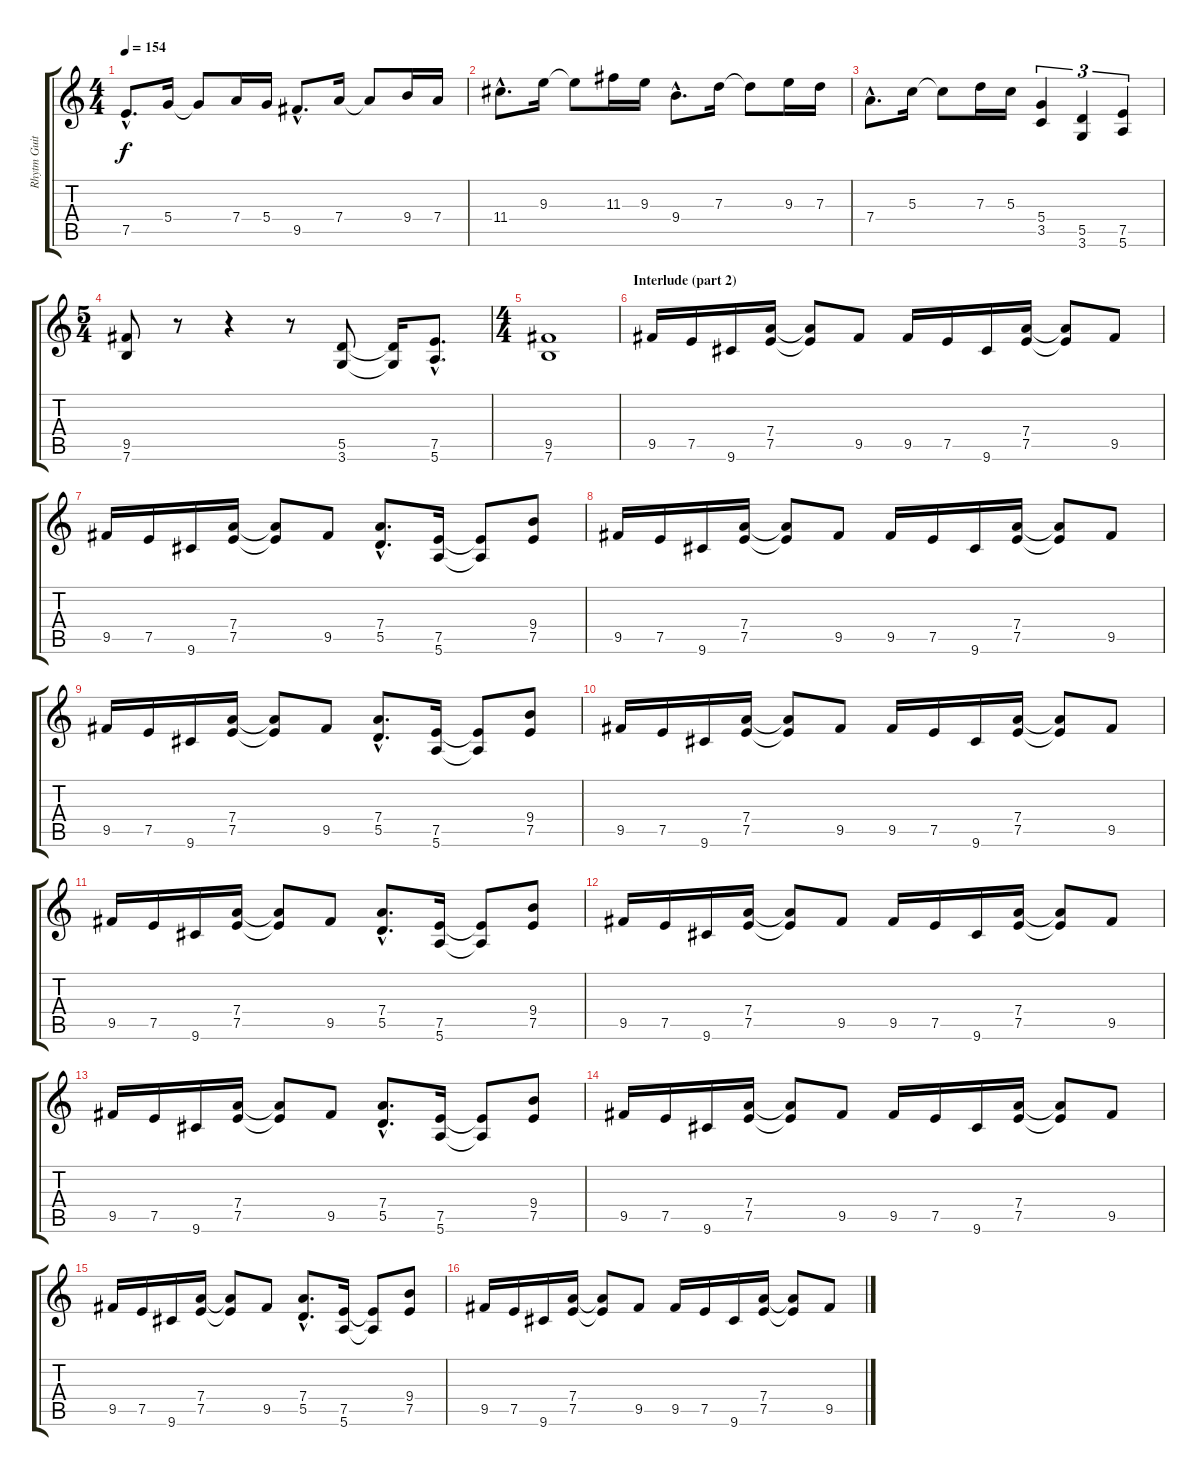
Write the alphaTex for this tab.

\track ("Rhytm Guitar" "Rhytm Guit") {instrument distortionguitar}
\staff {score tabs}
\tuning (E4 B3 G3 D3 A2 E2) {hide}
\ts (4 4)
\tempo 154
\clef g2
\ks c
7.5{hac}.8{d dy f} 5.4.16 5.4{t}.8 7.4.16 5.4.16 9.5{hac}.8{d} 7.4.16 7.4{t}.8 9.4.16 7.4.16 |
11.4{hac}.8{d} 9.3.16 9.3{t}.8 11.3.16 9.3.16 9.4{hac}.8{d} 7.3.16 7.3{t}.8 9.3.16 7.3.16 |
7.4{hac}.8{d} 5.3.16 5.3{t}.8 7.3.16 5.3.16 (5.4 3.5).4{tu (3 2)} (5.5 3.6).4{tu (3 2)} (7.5 5.6).4{tu (3 2)} |
\ts (5 4)
(9.5 7.6).8 r.8 r.4 r.8 (5.5 3.6).8 (5.5{t} 3.6{t}).16 (7.5{hac} 5.6{hac}).8{d} |
\ts (4 4)
(9.5 7.6).1 |
\section ("" "Interlude (part 2)")
9.5.16 7.5.16 9.6.16 (7.4 7.5).16 (7.4{t} 7.5{t}).8 9.5.8 9.5.16 7.5.16 9.6.16 (7.4 7.5).16 (7.4{t} 7.5{t}).8 9.5.8 |
9.5.16 7.5.16 9.6.16 (7.4 7.5).16 (7.4{t} 7.5{t}).8 9.5.8 (7.4{hac} 5.5{hac}).8{d} (7.5 5.6).16 (7.5{t} 5.6{t}).8 (9.4 7.5).8 |
9.5.16 7.5.16 9.6.16 (7.4 7.5).16 (7.4{t} 7.5{t}).8 9.5.8 9.5.16 7.5.16 9.6.16 (7.4 7.5).16 (7.4{t} 7.5{t}).8 9.5.8 |
9.5.16 7.5.16 9.6.16 (7.4 7.5).16 (7.4{t} 7.5{t}).8 9.5.8 (7.4{hac} 5.5{hac}).8{d} (7.5 5.6).16 (7.5{t} 5.6{t}).8 (9.4 7.5).8 |
9.5.16 7.5.16 9.6.16 (7.4 7.5).16 (7.4{t} 7.5{t}).8 9.5.8 9.5.16 7.5.16 9.6.16 (7.4 7.5).16 (7.4{t} 7.5{t}).8 9.5.8 |
9.5.16 7.5.16 9.6.16 (7.4 7.5).16 (7.4{t} 7.5{t}).8 9.5.8 (7.4{hac} 5.5{hac}).8{d} (7.5 5.6).16 (7.5{t} 5.6{t}).8 (9.4 7.5).8 |
9.5.16 7.5.16 9.6.16 (7.4 7.5).16 (7.4{t} 7.5{t}).8 9.5.8 9.5.16 7.5.16 9.6.16 (7.4 7.5).16 (7.4{t} 7.5{t}).8 9.5.8 |
9.5.16 7.5.16 9.6.16 (7.4 7.5).16 (7.4{t} 7.5{t}).8 9.5.8 (7.4{hac} 5.5{hac}).8{d} (7.5 5.6).16 (7.5{t} 5.6{t}).8 (9.4 7.5).8 |
9.5.16 7.5.16 9.6.16 (7.4 7.5).16 (7.4{t} 7.5{t}).8 9.5.8 9.5.16 7.5.16 9.6.16 (7.4 7.5).16 (7.4{t} 7.5{t}).8 9.5.8 |
9.5.16 7.5.16 9.6.16 (7.4 7.5).16 (7.4{t} 7.5{t}).8 9.5.8 (7.4{hac} 5.5{hac}).8{d} (7.5 5.6).16 (7.5{t} 5.6{t}).8 (9.4 7.5).8 |
9.5.16 7.5.16 9.6.16 (7.4 7.5).16 (7.4{t} 7.5{t}).8 9.5.8 9.5.16 7.5.16 9.6.16 (7.4 7.5).16 (7.4{t} 7.5{t}).8 9.5.8
